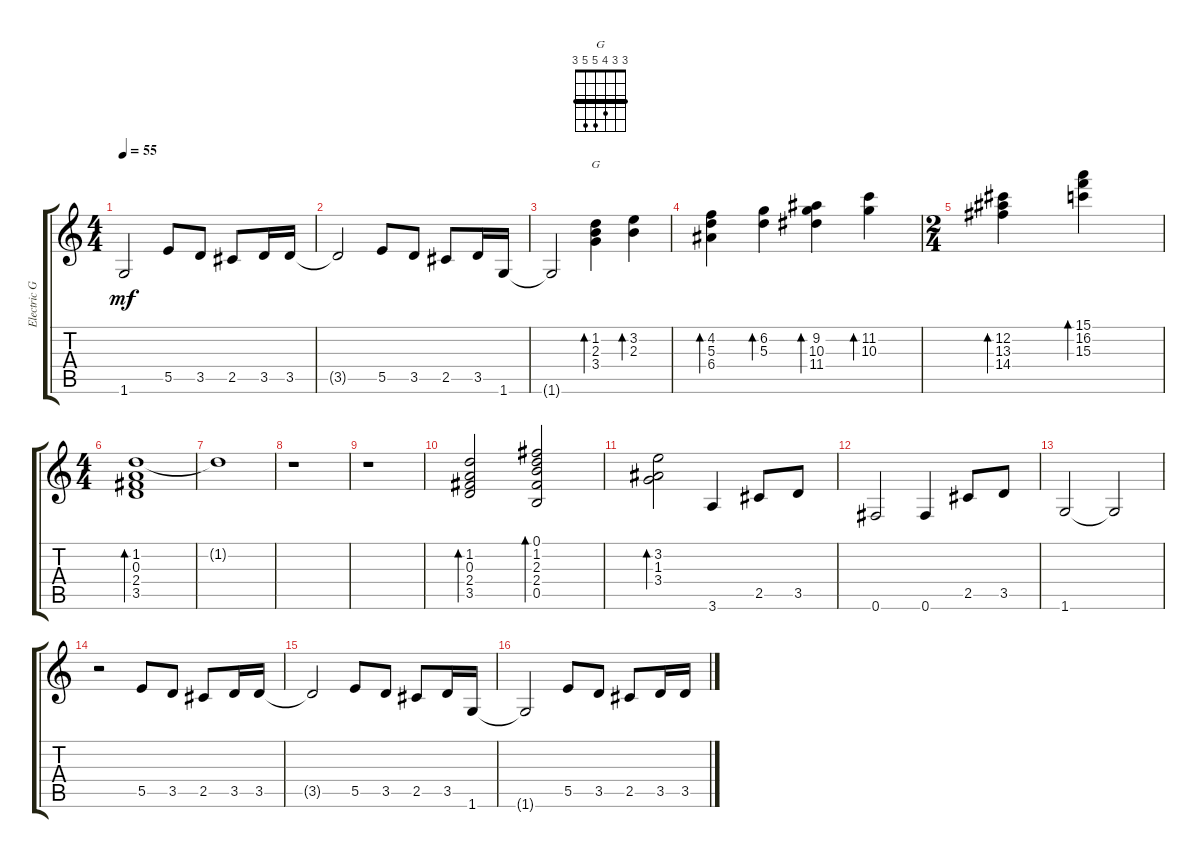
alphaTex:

\track ("Electric Guitar" "Electric G") {instrument electricguitarjazz}
\staff {score tabs}
\tuning (Gb4 Db4 A3 E3 B2 Gb2) {hide}
\chord ("G" 3 3 4 5 5 3) {barre 3}
\ts (4 4)
\tempo 55
\clef g2
\ks c
1.6{t}.2{dy mf} 5.5.8 3.5.8 2.5.8 3.5.16 3.5.16 |
3.5{t}.2 5.5.8 3.5.8 2.5.8 3.5.16 1.6.16 |
1.6{t}.2 (1.2 2.3 3.4).4{bd 30 ch "G"} (3.2 2.3).4{bd 30} |
(4.2 5.3 6.4).4{bd 30} (6.2 5.3).4{bd 30} (9.2 10.3 11.4).4{bd 30} (11.2 10.3).4{bd 30} |
\ts (2 4)
(12.2 13.3 14.4).4{bd 30} (15.1 16.2 15.3).4{bd 30} |
\ts (4 4)
(1.2 0.3 2.4 3.5).1{bd 60} |
1.2{t}.1 |
r.1 |
r.1 |
(1.2 0.3 2.4 3.5).2{bd 30} (0.1 1.2 2.3 2.4 0.5).2{bd 30} |
(3.2 1.3 3.4).2{bd 30} 3.6.4 2.5.8 3.5.8 |
0.6.2 0.6.4 2.5.8 3.5.8 |
1.6.2 1.6{t}.2 |
r.2 5.5.8 3.5.8 2.5.8 3.5.16 3.5.16 |
3.5{t}.2 5.5.8 3.5.8 2.5.8 3.5.16 1.6.16 |
1.6{t}.2 5.5.8 3.5.8 2.5.8 3.5.16 3.5.16
